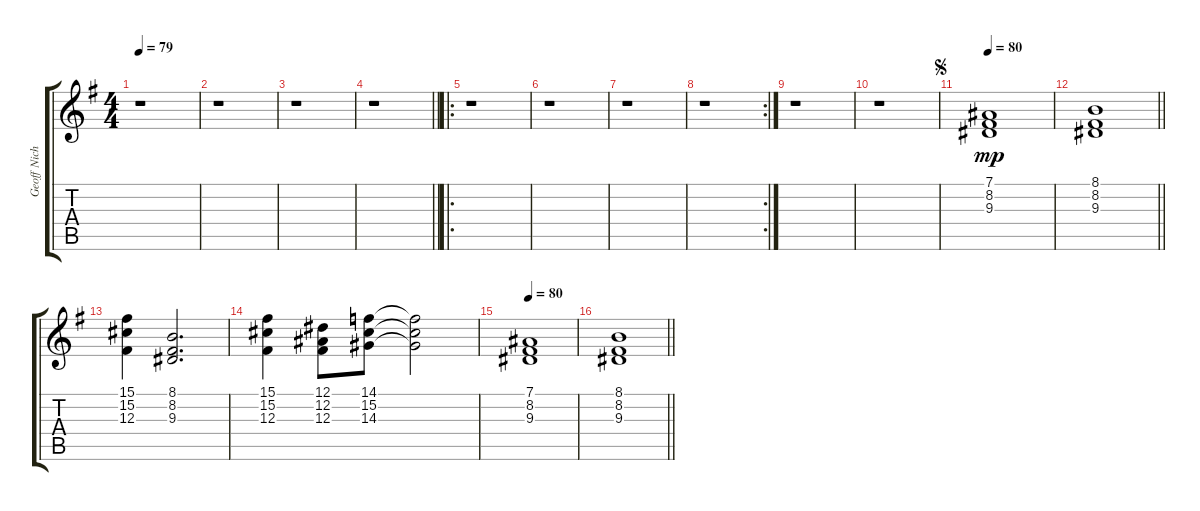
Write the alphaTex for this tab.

\track ("Geoff Nicholls (Keyboard)" "Geoff Nich") {instrument stringensemble1}
\staff {score tabs}
\tuning (Eb4 Bb3 Gb3 Db3 Ab2 Eb2) {hide}
\ts (4 4)
\tempo 79
\clef g2
\ks g
r.1{dy mp instrument stringensemble1} |
r.1 |
r.1 |
\barLineRight lightlight
r.1 |
\ro
r.1 |
r.1 |
r.1 |
\rc 2
r.1 |
r.1 |
r.1 |
\jump segno
\tempo 80
(7.1 8.2 9.3).1 |
\barLineRight lightlight
(8.1 8.2 9.3).1 |
(15.1 15.2 12.3).4 (8.1 8.2 9.3).2{d} |
(15.1 15.2 12.3).4 (12.1 12.2 12.3).8 (14.1 15.2 14.3).8 (14.1{t} 15.2{t} 14.3{t}).2 |
\tempo 80
(7.1 8.2 9.3).1 |
\barLineRight lightlight
(8.1 8.2 9.3).1
